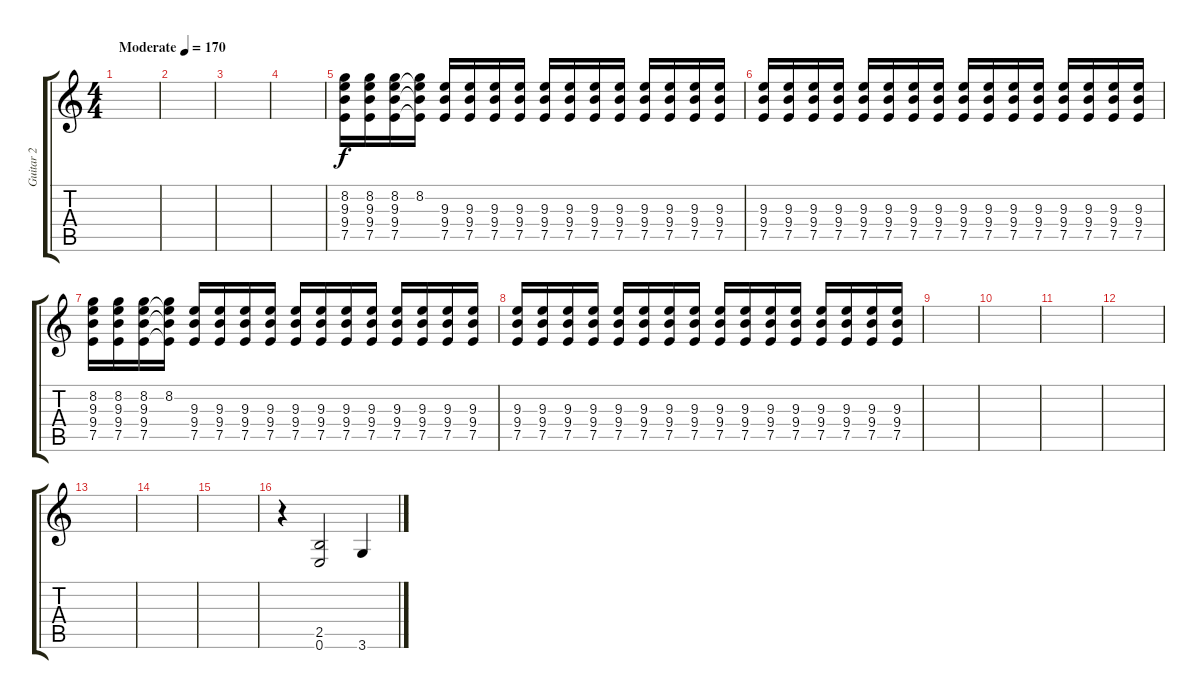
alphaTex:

\track ("Guitar 2" "Guitar 2") {instrument overdrivenguitar}
\staff {score tabs}
\tuning (E4 B3 G3 D3 A2 E2) {hide}
\ts (4 4)
\tempo (170 "Moderate")
\clef g2
\ks c
|
|
|
|
(8.2 9.3 9.4 7.5).16 (8.2 9.3 9.4 7.5).16 (8.2 9.3 9.4 7.5).16 (8.2 9.3{t} 9.4{t} 7.5{t}).16 (9.3 9.4 7.5).16 (9.3 9.4 7.5).16 (9.3 9.4 7.5).16 (9.3 9.4 7.5).16 (9.3 9.4 7.5).16 (9.3 9.4 7.5).16 (9.3 9.4 7.5).16 (9.3 9.4 7.5).16 (9.3 9.4 7.5).16 (9.3 9.4 7.5).16 (9.3 9.4 7.5).16 (9.3 9.4 7.5).16 |
(9.3 9.4 7.5).16 (9.3 9.4 7.5).16 (9.3 9.4 7.5).16 (9.3 9.4 7.5).16 (9.3 9.4 7.5).16 (9.3 9.4 7.5).16 (9.3 9.4 7.5).16 (9.3 9.4 7.5).16 (9.3 9.4 7.5).16 (9.3 9.4 7.5).16 (9.3 9.4 7.5).16 (9.3 9.4 7.5).16 (9.3 9.4 7.5).16 (9.3 9.4 7.5).16 (9.3 9.4 7.5).16 (9.3 9.4 7.5).16 |
(8.2 9.3 9.4 7.5).16 (8.2 9.3 9.4 7.5).16 (8.2 9.3 9.4 7.5).16 (8.2 9.3{t} 9.4{t} 7.5{t}).16 (9.3 9.4 7.5).16 (9.3 9.4 7.5).16 (9.3 9.4 7.5).16 (9.3 9.4 7.5).16 (9.3 9.4 7.5).16 (9.3 9.4 7.5).16 (9.3 9.4 7.5).16 (9.3 9.4 7.5).16 (9.3 9.4 7.5).16 (9.3 9.4 7.5).16 (9.3 9.4 7.5).16 (9.3 9.4 7.5).16 |
(9.3 9.4 7.5).16 (9.3 9.4 7.5).16 (9.3 9.4 7.5).16 (9.3 9.4 7.5).16 (9.3 9.4 7.5).16 (9.3 9.4 7.5).16 (9.3 9.4 7.5).16 (9.3 9.4 7.5).16 (9.3 9.4 7.5).16 (9.3 9.4 7.5).16 (9.3 9.4 7.5).16 (9.3 9.4 7.5).16 (9.3 9.4 7.5).16 (9.3 9.4 7.5).16 (9.3 9.4 7.5).16 (9.3 9.4 7.5).16 |
|
|
|
|
|
|
|
r.4 (2.5 0.6).2 3.6.4
